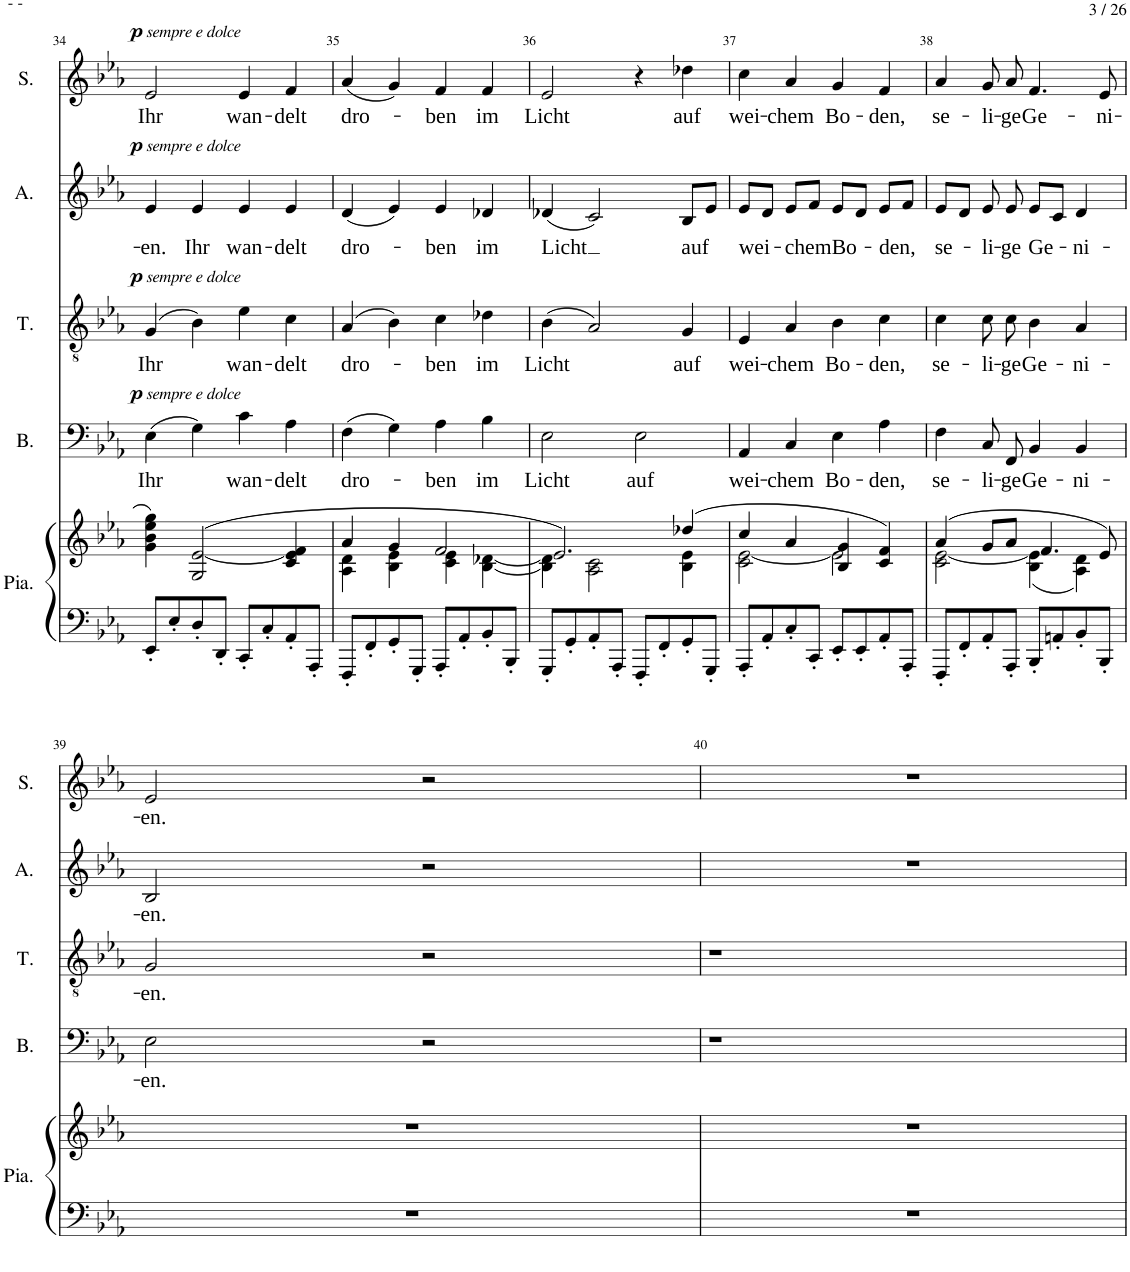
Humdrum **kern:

**kern	**kern	**kern	**text	**dynam	**kern	**text	**dynam	**kern	**text	**dynam	**kern	**text	**dynam
*part5	*part5	*part4	*part4	*part4	*part3	*part3	*part3	*part2	*part2	*part2	*part1	*part1	*part1
*staff6	*staff5	*staff4	*staff4	*staff4	*staff3	*staff3	*staff3	*staff2	*staff2	*staff2	*staff1	*staff1	*staff1
*I"Piano	*	*I"Basse	*	*	*I"Ténor	*	*	*I"Alto	*	*	*I"Soprano	*	*
*I'Pia.	*	*I'B.	*	*	*I'T.	*	*	*I'A.	*	*	*I'S.	*	*
!!LO:PB:g=z
*clefF4	*clefG2	*clefF4	*	*	*clefGv2	*	*	*clefG2	*	*	*clefG2	*	*
*k[b-e-a-]	*k[b-e-a-]	*k[b-e-a-]	*	*	*k[b-e-a-]	*	*	*k[b-e-a-]	*	*	*k[b-e-a-]	*	*
*M4/4	*M4/4	*M4/4	*	*	*M4/4	*	*	*M4/4	*	*	*M4/4	*	*
*met(c)	*met(c)	*met(c)	*	*	*met(c)	*	*	*met(c)	*	*	*met(c)	*	*
=34	=34	=34	=34	=34	=34	=34	=34	=34	=34	=34	=34	=34	=34
!	!	!	!LO:LY:b	!LO:DY:a	!	!LO:LY:b	!	!	!LO:LY:b	!	!	!LO:LY:b	!
!	!	!	!	!LO:DY:n=1:a	!	!	!LO:DY:a	!	!	!	!	!	!
!	!	!	!	!	!	!	!LO:DY:n=1:a	!	!	!LO:DY:a	!	!	!
!	!	!	!	!	!	!	!	!	!	!LO:DY:n=1:a	!	!	!LO:DY:a
!	!	!	!	!	!	!	!	!	!	!	!	!	!LO:DY:n=1:a
8EE-'/L	4g\ 4b-\ 4ee-\ 4gg\	(4E-\	Ihr	p other-dynamics	(4G/	Ihr	p other-dynamics	4e-/	-en.	p other-dynamics	2e-/	Ihr	p other-dynamics
8E-'/	.	.	.	.	.	.	.	.	.	.	.	.	.
!	!	!	!	!	!	!	!	!	!LO:LY:b	!	!	!	!
8D'/	(2G/ [<2e-/	4G\)	.	.	4B-\)	.	.	4e-/	Ihr	.	.	.	.
8DD'/J	.	.	.	.	.	.	.	.	.	.	.	.	.
!	!	!	!LO:LY:b	!	!	!LO:LY:b	!	!	!LO:LY:b	!	!	!LO:LY:b	!
8CC'/L	.	4c\	wan-	.	4e-\	wan-	.	4e-/	wan-	.	4e-/	wan-	.
8C'/	.	.	.	.	.	.	.	.	.	.	.	.	.
!	!	!	!LO:LY:b	!	!	!LO:LY:b	!	!	!LO:LY:b	!	!	!LO:LY:b	!
8AA-'/	4c/ 4e-/] 4f/	4A-\	-delt	.	4c\	-delt	.	4e-/	-delt	.	4f/	-delt	.
8AAA-'/J	.	.	.	.	.	.	.	.	.	.	.	.	.
=35	=35	=35	=35	=35	=35	=35	=35	=35	=35	=35	=35	=35	=35
*	*^	*	*	*	*	*	*	*	*	*	*	*	*
!	!	!	!	!LO:LY:b	!	!	!LO:LY:b	!	!	!LO:LY:b	!	!	!LO:LY:b	!
8FFF'/L	4a-/	4A-\ 4d\	(4F\	dro-	.	(4A-/	dro-	.	(4d/	dro-	.	(4a-/	dro-	.
8FF'/	.	.	.	.	.	.	.	.	.	.	.	.	.	.
8GG'/	4g/	4B-\ 4e-\	4G\)	.	.	4B-\)	.	.	4e-/)	.	.	4g/)	.	.
8GGG'/J	.	.	.	.	.	.	.	.	.	.	.	.	.	.
!	!	!	!	!LO:LY:b	!	!	!LO:LY:b	!	!	!LO:LY:b	!	!	!LO:LY:b	!
8AAA-'/L	2f/	4c\ 4e-\	4A-\	-ben	.	4c\	-ben	.	4e-/	-ben	.	4f/	-ben	.
8AA-'/	.	.	.	.	.	.	.	.	.	.	.	.	.	.
!	!	!	!	!LO:LY:b	!	!	!LO:LY:b	!	!	!LO:LY:b	!	!	!LO:LY:b	!
8BB-'/	.	[4B-\ [4d-X\	4B-\	im	.	4d-X\	im	.	4d-X/	im	.	4f/	im	.
8BBB-'/J	.	.	.	.	.	.	.	.	.	.	.	.	.	.
=36	=36	=36	=36	=36	=36	=36	=36	=36	=36	=36	=36	=36	=36	=36
!	!	!	!	!LO:LY:b	!	!	!LO:LY:b	!	!	!LO:LY:b	!	!	!LO:LY:b	!
8GGG'/L	2.e-/)	4B-\] 4d-\]	2E-\	Licht	.	(4B-\	Licht	.	(4d-X/	Licht	.	2e-/	Licht	.
8GG'/	.	.	.	.	.	.	.	.	.	.	.	.	.	.
8AA-'/	.	2A-\ 2c\	.	.	.	2A-/)	.	.	2c/)	.	.	.	.	.
8AAA-'/J	.	.	.	.	.	.	.	.	.	.	.	.	.	.
!	!	!	!	!LO:LY:b	!	!	!	!	!	!	!	!	!	!
8FFF'/L	.	.	2E-\	auf	.	.	.	.	.	.	.	4r	.	.
8FF'/	.	.	.	.	.	.	.	.	.	.	.	.	.	.
!	!	!	!	!	!	!	!LO:LY:b	!	!	!LO:LY:b	!	!	!LO:LY:b	!
8GG'/	(4dd-X/	4B-\ 4e-\	.	.	.	4G/	auf	.	8B-/L	auf	.	4dd-X\	auf	.
8GGG'/J	.	.	.	.	.	.	.	.	8e-/J	.	.	.	.	.
=37	=37	=37	=37	=37	=37	=37	=37	=37	=37	=37	=37	=37	=37	=37
!	!	!	!	!LO:LY:b	!	!	!LO:LY:b	!	!	!LO:LY:b	!	!	!LO:LY:b	!
8AAA-'/L	4cc/	2c\ [2e-\	4AA-/	wei-	.	4E-/	wei-	.	8e-/L	wei-	.	4cc\	wei-	.
8AA-'/	.	.	.	.	.	.	.	.	8d/J	.	.	.	.	.
!	!	!	!	!LO:LY:b	!	!	!LO:LY:b	!	!	!LO:LY:b	!	!	!LO:LY:b	!
8C'/	4a-/	.	4C/	-chem	.	4A-/	-chem	.	8e-/L	-chem	.	4a-/	-chem	.
8CC'/J	.	.	.	.	.	.	.	.	8f/J	.	.	.	.	.
!	!	!	!	!LO:LY:b	!	!	!LO:LY:b	!	!	!LO:LY:b	!	!	!LO:LY:b	!
8EE-'/L	4B-/ 4g/	2e-\]	4E-\	Bo-	.	4B-\	Bo-	.	8e-/L	Bo-	.	4g/	Bo-	.
8EE-'/	.	.	.	.	.	.	.	.	8d/J	.	.	.	.	.
!	!	!	!	!LO:LY:b	!	!	!LO:LY:b	!	!	!LO:LY:b	!	!	!LO:LY:b	!
8AA-'/	4c/ 4f/)	.	4A-\	-den,	.	4c\	-den,	.	8e-/L	-den,	.	4f/	-den,	.
8AAA-'/J	.	.	.	.	.	.	.	.	8f/J	.	.	.	.	.
=38	=38	=38	=38	=38	=38	=38	=38	=38	=38	=38	=38	=38	=38	=38
!	!	!	!	!LO:LY:b	!	!	!LO:LY:b	!	!	!LO:LY:b	!	!	!LO:LY:b	!
8FFF'/L	(4a-/	2c\ [2e-\	4F\	se-	.	4c\	se-	.	8e-/L	se-	.	4a-/	se-	.
8FF'/	.	.	.	.	.	.	.	.	8d/J	.	.	.	.	.
!	!	!	!	!LO:LY:b	!	!	!LO:LY:b	!	!	!LO:LY:b	!	!	!LO:LY:b	!
8AA-'/	8g/L	.	8C/L	-li-	.	8c\L	-li-	.	8e-/	-li-	.	8g/L	-li-	.
!	!	!	!	!LO:LY:b	!	!	!LO:LY:b	!	!	!LO:LY:b	!	!	!LO:LY:b	!
8AAA-'/J	8a-/J	.	8FF/J	-ge	.	8c\J	-ge	.	8e-/	-ge	.	8a-/J	-ge	.
!	!	!	!	!LO:LY:b	!	!	!LO:LY:b	!	!	!LO:LY:b	!	!	!LO:LY:b	!
8BBB-'/L	4.f/	(4B-\ 4e-\]	4BB-/	Ge-	.	4B-\	Ge-	.	8e-/L	Ge-	.	4.f/	Ge-	.
8AAn'/	.	.	.	.	.	.	.	.	8c/J	.	.	.	.	.
!	!	!	!	!LO:LY:b	!	!	!LO:LY:b	!	!	!LO:LY:b	!	!	!	!
8BB-'/	.	4A-\ 4d\)	4BB-/	-ni-	.	4A-/	-ni-	.	4d/	-ni-	.	.	.	.
!	!	!	!	!	!	!	!	!	!	!	!	!	!LO:LY:b	!
8BBB-'/J	8e-/)	.	.	.	.	.	.	.	.	.	.	8e-/	-ni-	.
*	*v	*v	*	*	*	*	*	*	*	*	*	*	*	*
!!LO:LB:g=z
=39	=39	=39	=39	=39	=39	=39	=39	=39	=39	=39	=39	=39	=39
!	!	!	!LO:LY:b	!	!	!LO:LY:b	!	!	!LO:LY:b	!	!	!LO:LY:b	!
1r	1r	2E-\	-en.	.	2G/	-en.	.	2B-/	-en.	.	2e-/	-en.	.
.	.	2r	.	.	2r	.	.	2r	.	.	2r	.	.
=40	=40	=40	=40	=40	=40	=40	=40	=40	=40	=40	=40	=40	=40
1r	1r	1r	.	.	1r	.	.	1r	.	.	1r	.	.
=	=	=	=	=	=	=	=	=	=	=	=	=	=
*-	*-	*-	*-	*-	*-	*-	*-	*-	*-	*-	*-	*-	*-
